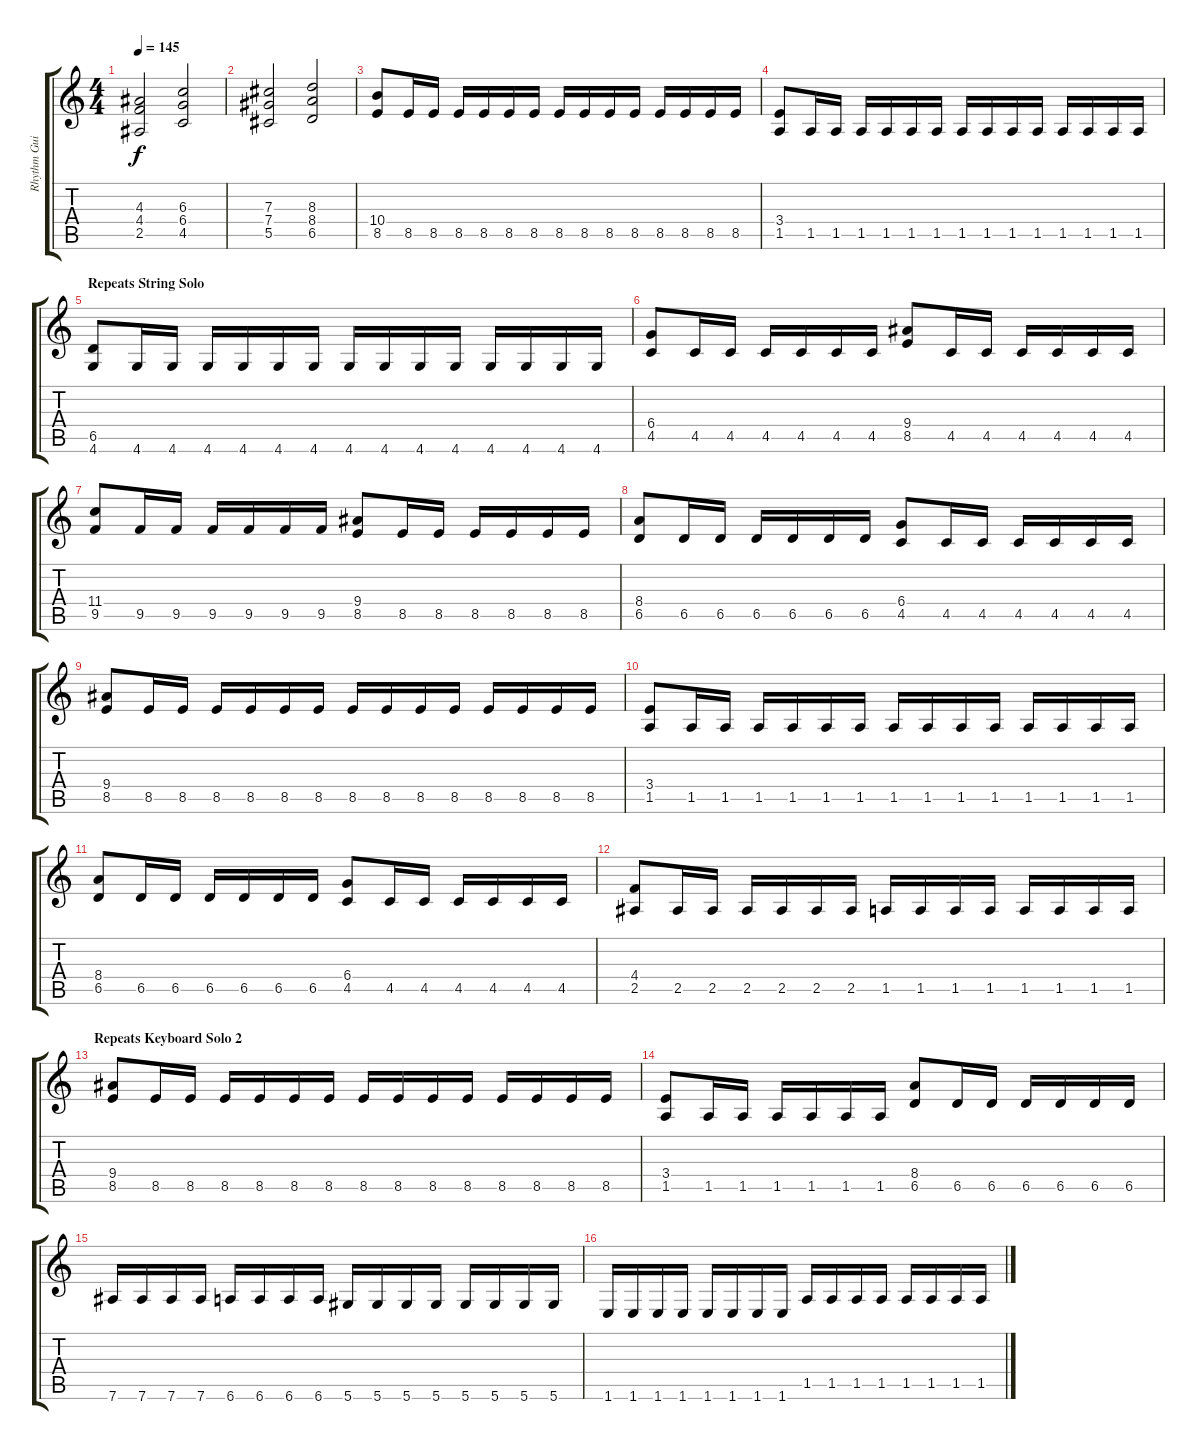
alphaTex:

\track ("Rhythm Guitar 2" "Rhythm Gui") {instrument distortionguitar}
\staff {score tabs}
\tuning (Eb4 Bb3 Gb3 Db3 Ab2 Eb2) {hide}
\ts (4 4)
\tempo 145
\clef g2
\ks c
(4.3 4.4 2.5).2{dy f} (6.3 6.4 4.5).2 |
(7.3 7.4 5.5).2 (8.3 8.4 6.5).2 |
(10.4 8.5).8 8.5.16 8.5.16 8.5.16 8.5.16 8.5.16 8.5.16 8.5.16 8.5.16 8.5.16 8.5.16 8.5.16 8.5.16 8.5.16 8.5.16 |
(3.4 1.5).8 1.5.16 1.5.16 1.5.16 1.5.16 1.5.16 1.5.16 1.5.16 1.5.16 1.5.16 1.5.16 1.5.16 1.5.16 1.5.16 1.5.16 |
\section ("" "Repeats String Solo")
(6.5 4.6).8 4.6.16 4.6.16 4.6.16 4.6.16 4.6.16 4.6.16 4.6.16 4.6.16 4.6.16 4.6.16 4.6.16 4.6.16 4.6.16 4.6.16 |
(6.4 4.5).8 4.5.16 4.5.16 4.5.16 4.5.16 4.5.16 4.5.16 (9.4 8.5).8 4.5.16 4.5.16 4.5.16 4.5.16 4.5.16 4.5.16 |
(11.4 9.5).8 9.5.16 9.5.16 9.5.16 9.5.16 9.5.16 9.5.16 (9.4 8.5).8 8.5.16 8.5.16 8.5.16 8.5.16 8.5.16 8.5.16 |
(8.4 6.5).8 6.5.16 6.5.16 6.5.16 6.5.16 6.5.16 6.5.16 (6.4 4.5).8 4.5.16 4.5.16 4.5.16 4.5.16 4.5.16 4.5.16 |
(9.4 8.5).8 8.5.16 8.5.16 8.5.16 8.5.16 8.5.16 8.5.16 8.5.16 8.5.16 8.5.16 8.5.16 8.5.16 8.5.16 8.5.16 8.5.16 |
(3.4 1.5).8 1.5.16 1.5.16 1.5.16 1.5.16 1.5.16 1.5.16 1.5.16 1.5.16 1.5.16 1.5.16 1.5.16 1.5.16 1.5.16 1.5.16 |
(8.4 6.5).8 6.5.16 6.5.16 6.5.16 6.5.16 6.5.16 6.5.16 (6.4 4.5).8 4.5.16 4.5.16 4.5.16 4.5.16 4.5.16 4.5.16 |
(4.4 2.5).8 2.5.16 2.5.16 2.5.16 2.5.16 2.5.16 2.5.16 1.5.16 1.5.16 1.5.16 1.5.16 1.5.16 1.5.16 1.5.16 1.5.16 |
\section ("" "Repeats Keyboard Solo 2")
(9.4 8.5).8 8.5.16 8.5.16 8.5.16 8.5.16 8.5.16 8.5.16 8.5.16 8.5.16 8.5.16 8.5.16 8.5.16 8.5.16 8.5.16 8.5.16 |
(3.4 1.5).8 1.5.16 1.5.16 1.5.16 1.5.16 1.5.16 1.5.16 (8.4 6.5).8 6.5.16 6.5.16 6.5.16 6.5.16 6.5.16 6.5.16 |
7.6.16 7.6.16 7.6.16 7.6.16 6.6.16 6.6.16 6.6.16 6.6.16 5.6.16 5.6.16 5.6.16 5.6.16 5.6.16 5.6.16 5.6.16 5.6.16 |
1.6.16 1.6.16 1.6.16 1.6.16 1.6.16 1.6.16 1.6.16 1.6.16 1.5.16 1.5.16 1.5.16 1.5.16 1.5.16 1.5.16 1.5.16 1.5.16
